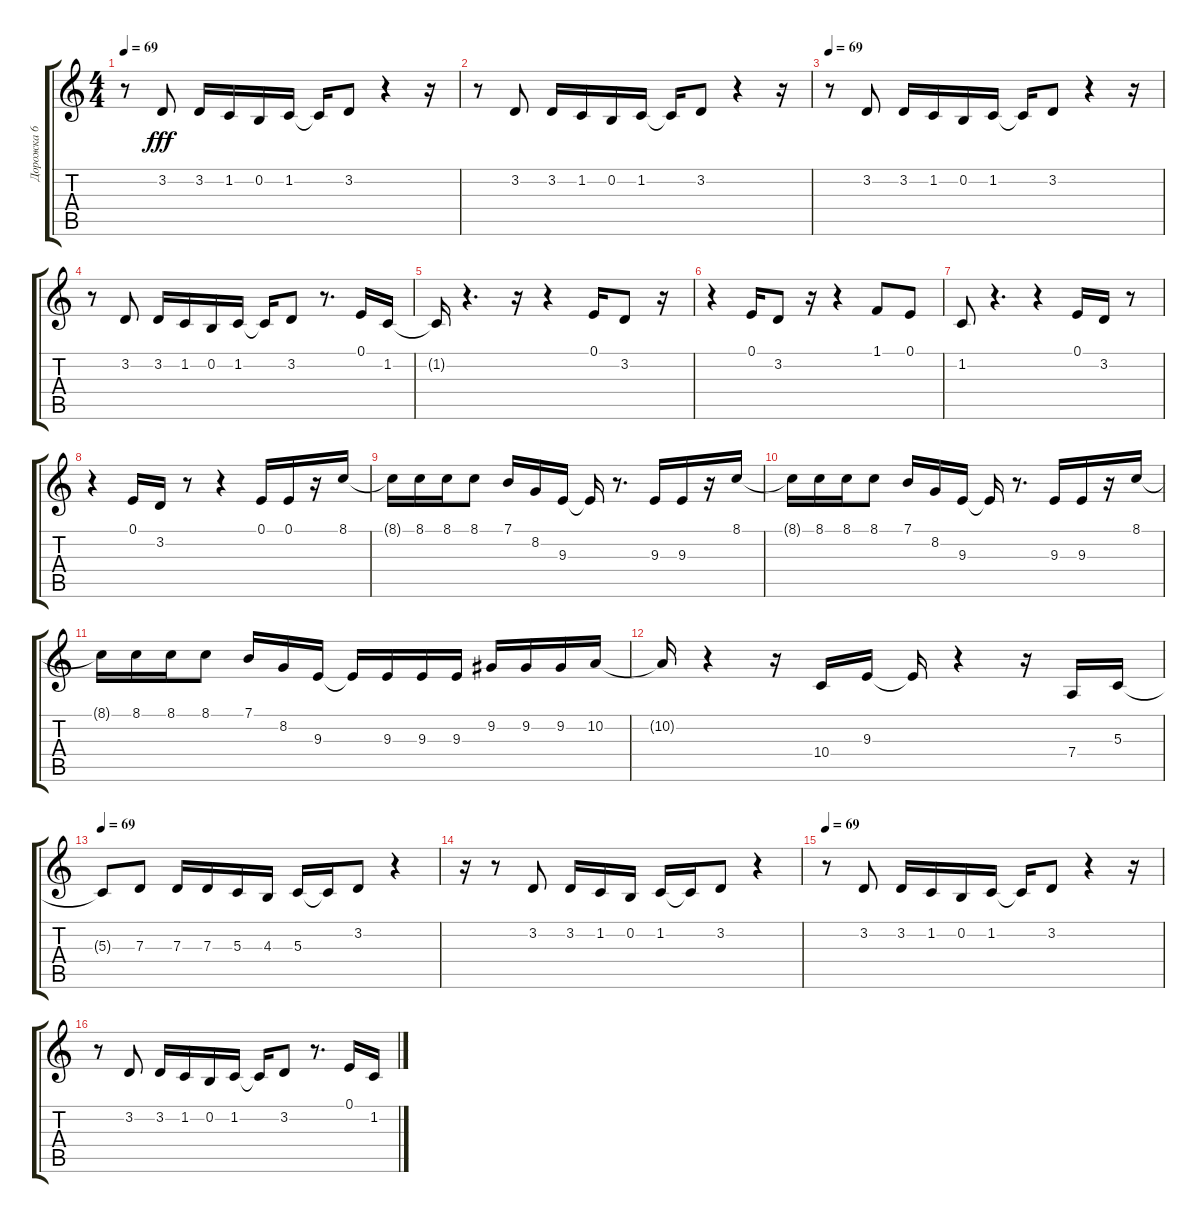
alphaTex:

\track ("Дорожка 6" "Дорожка 6") {instrument clarinet}
\staff {score tabs}
\tuning (E4 B3 G3 D3 A2 E2) {hide}
\ts (4 4)
\tempo 69
\clef g2
\ks c
r.8{dy fff instrument clarinet} 3.2.8 3.2.16 1.2.16 0.2.16 1.2.16 1.2{t}.16 3.2.8 r.4 r.16 |
r.8 3.2.8 3.2.16 1.2.16 0.2.16 1.2.16 1.2{t}.16 3.2.8 r.4 r.16 |
\tempo 69
r.8 3.2.8 3.2.16 1.2.16 0.2.16 1.2.16 1.2{t}.16 3.2.8 r.4 r.16 |
r.8 3.2.8 3.2.16 1.2.16 0.2.16 1.2.16 1.2{t}.16 3.2.8 r.8{d} 0.1.16 1.2.16 |
1.2{t}.16 r.4{d} r.16 r.4 0.1.16 3.2.8 r.16 |
r.4 0.1.16 3.2.8 r.16 r.4 1.1.8 0.1.8 |
1.2.8 r.4{d} r.4 0.1.16 3.2.16 r.8 |
r.4 0.1.16 3.2.16 r.8 r.4 0.1.16 0.1.16 r.16 8.1.16 |
8.1{t}.16 8.1.16 8.1.16 8.1.8 7.1.16 8.2.16 9.3.16 9.3{t}.16 r.8{d} 9.3.16 9.3.16 r.16 8.1.16 |
8.1{t}.16 8.1.16 8.1.16 8.1.8 7.1.16 8.2.16 9.3.16 9.3{t}.16 r.8{d} 9.3.16 9.3.16 r.16 8.1.16 |
8.1{t}.16 8.1.16 8.1.16 8.1.8 7.1.16 8.2.16 9.3.16 9.3{t}.16 9.3.16 9.3.16 9.3.16 9.2.16 9.2.16 9.2.16 10.2.16 |
10.2{t}.16 r.4 r.16 10.4.16 9.3.16 9.3{t}.16 r.4 r.16 7.4.16 5.3.16 |
\tempo 69
5.3{t}.8 7.3.8 7.3.16 7.3.16 5.3.16 4.3.16 5.3.16 5.3{t}.16 3.2.8 r.4 |
r.16 r.8 3.2.8 3.2.16 1.2.16 0.2.16 1.2.16 1.2{t}.16 3.2.8 r.4 |
\tempo 69
r.8 3.2.8 3.2.16 1.2.16 0.2.16 1.2.16 1.2{t}.16 3.2.8 r.4 r.16 |
r.8 3.2.8 3.2.16 1.2.16 0.2.16 1.2.16 1.2{t}.16 3.2.8 r.8{d} 0.1.16 1.2.16
